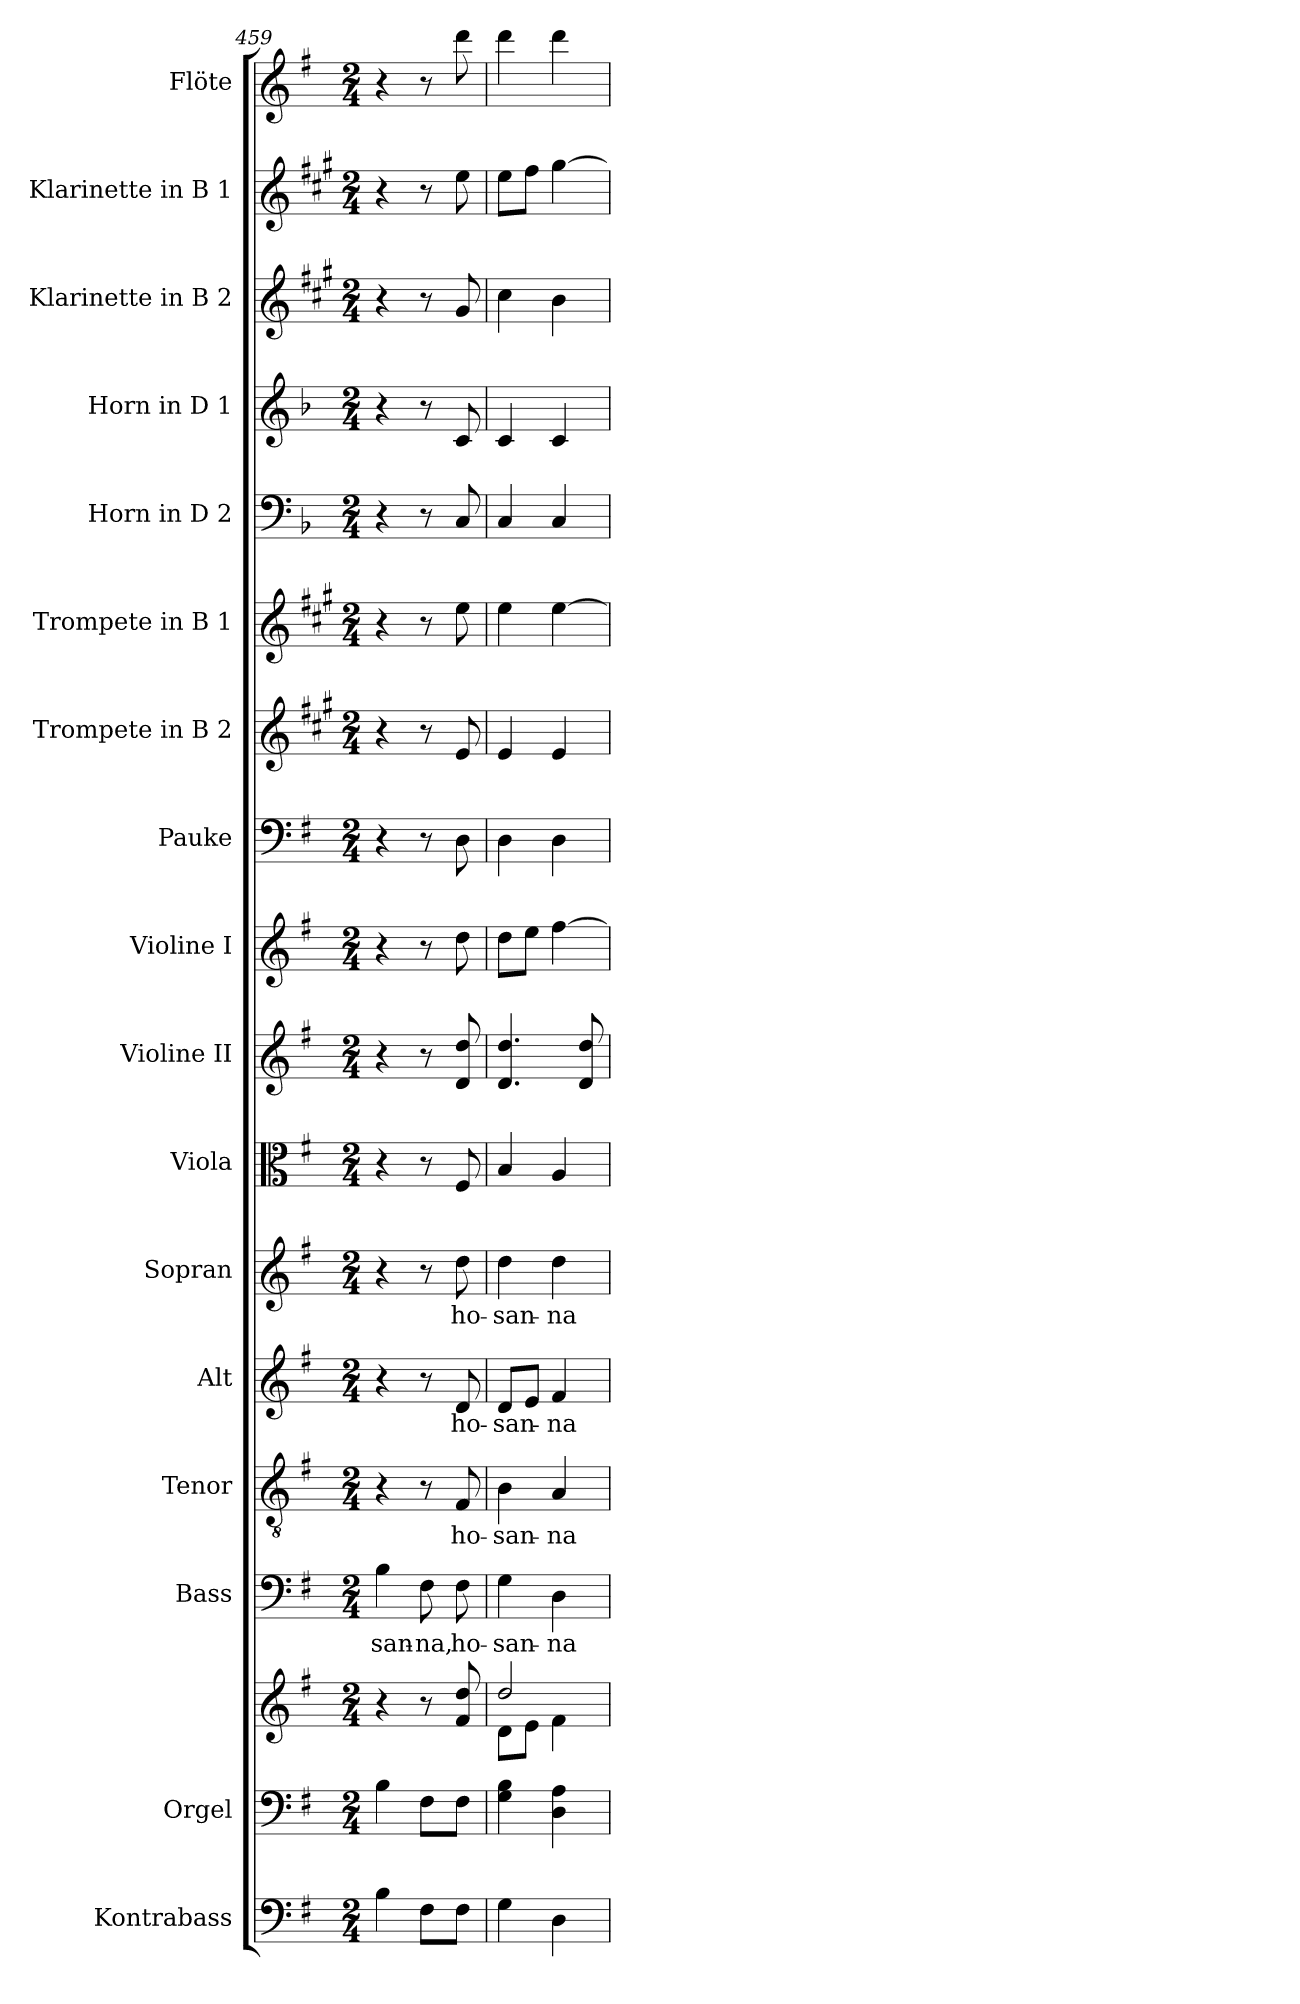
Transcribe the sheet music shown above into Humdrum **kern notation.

**kern	**kern	**kern	**kern	**text	**kern	**text	**kern	**text	**kern	**text	**kern	**kern	**kern	**kern	**kern	**kern	**kern	**kern	**kern	**kern	**kern
*part17	*part16	*part16	*part15	*part15	*part14	*part14	*part13	*part13	*part12	*part12	*part11	*part10	*part9	*part8	*part7	*part6	*part5	*part4	*part3	*part2	*part1
*staff18	*staff17	*staff16	*staff15	*staff15	*staff14	*staff14	*staff13	*staff13	*staff12	*staff12	*staff11	*staff10	*staff9	*staff8	*staff7	*staff6	*staff5	*staff4	*staff3	*staff2	*staff1
*I"Kontrabass	*I"Orgel	*	*I"Bass	*	*I"Tenor	*	*I"Alt	*	*I"Sopran	*	*I"Viola	*I"Violine II	*I"Violine I	*I"Pauke	*I"Trompete in B 2	*I"Trompete in B 1	*I"Horn in D 2	*I"Horn in D 1	*I"Klarinette in B 2	*I"Klarinette in B 1	*I"Flöte
*I'Kb.	*I'Org.	*	*I'B	*	*I'T	*	*I'A	*	*I'S	*	*I'Vla.	*I'Vl. II	*I'Vl. I	*I'Pk.	*I'Trp. 2	*I'Trp. 1	*I'Hrn. 2	*I'Hrn. 1	*I'Kl. 2	*I'Kl. 1	*I'Fl.
*clefF4	*clefF4	*clefG2	*clefF4	*	*clefGv2	*	*clefG2	*	*clefG2	*	*clefC3	*clefG2	*clefG2	*clefF4	*clefG2	*clefG2	*clefF4	*clefG2	*clefG2	*clefG2	*clefG2
*ITrd7c12	*	*	*	*	*	*	*	*	*	*	*	*	*	*	*ITrd1c2	*ITrd1c2	*ITrd-1c-2	*ITrd-1c-2	*ITrd1c2	*ITrd1c2	*
*k[f#]	*k[f#]	*k[f#]	*k[f#]	*	*k[f#]	*	*k[f#]	*	*k[f#]	*	*k[f#]	*k[f#]	*k[f#]	*k[f#]	*k[f#]	*k[f#]	*k[f#]	*k[f#]	*k[f#]	*k[f#]	*k[f#]
*G:	*G:	*G:	*G:	*	*G:	*	*G:	*	*G:	*	*G:	*G:	*G:	*G:	*G:	*G:	*G:	*G:	*G:	*G:	*G:
*M2/4	*M2/4	*M2/4	*M2/4	*	*M2/4	*	*M2/4	*	*M2/4	*	*M2/4	*M2/4	*M2/4	*M2/4	*M2/4	*M2/4	*M2/4	*M2/4	*M2/4	*M2/4	*M2/4
=459	=459	=459	=459	=459	=459	=459	=459	=459	=459	=459	=459	=459	=459	=459	=459	=459	=459	=459	=459	=459	=459
!	!	!	!	!LO:LY:b	!	!	!	!	!	!	!	!	!	!	!	!	!	!	!	!	!
4BB\	4B\	4r	4B\	-san-	4r	.	4r	.	4r	.	4r	4r	4r	4r	4r	4r	4r	4r	4r	4r	4r
!	!	!	!	!LO:LY:b	!	!	!	!	!	!	!	!	!	!	!	!	!	!	!	!	!
8FF#\L	8F#\L	8r	8F#\	-na,	8r	.	8r	.	8r	.	8r	8r	8r	8r	8r	8r	8r	8r	8r	8r	8r
!	!	!	!	!LO:LY:b	!	!LO:LY:b	!	!LO:LY:b	!	!LO:LY:b	!	!	!	!	!	!	!	!	!	!	!
8FF#\J	8F#\J	8f#/ 8dd/	8F#\	ho-	8F#/	ho-	8d/	ho-	8dd\	ho-	8F#/	8d/ 8dd/	8dd\	8D\	8d/	8dd\	8D/	8d/	8f#/	8dd\	8ddd\
=460	=460	=460	=460	=460	=460	=460	=460	=460	=460	=460	=460	=460	=460	=460	=460	=460	=460	=460	=460	=460	=460
*	*	*^	*	*	*	*	*	*	*	*	*	*	*	*	*	*	*	*	*	*	*
!	!	!	!	!	!LO:LY:b	!	!LO:LY:b	!	!LO:LY:b	!	!LO:LY:b	!	!	!	!	!	!	!	!	!	!	!
4GG\	4G\ 4B\	2dd/	8d\L	4G\	-san-	4B\	-san-	8d/L	-san-	4dd\	-san-	4B/	4.d/ 4.dd/	8dd\L	4D\	4d/	4dd\	4D/	4d/	4b\	8dd\L	4ddd\
.	.	.	8e\J	.	.	.	.	8e/J	.	.	.	.	.	8ee\J	.	.	.	.	.	.	8ee\J	.
!	!	!	!	!	!LO:LY:b	!	!LO:LY:b	!	!LO:LY:b	!	!LO:LY:b	!	!	!	!	!	!	!	!	!	!	!
4DD\	4D\ 4A\	.	4f#\	4D\	-na	4A/	-na	4f#/	-na	4dd\	-na	4A/	.	[4ff#\	4D\	4d/	[4dd\	4D/	4d/	4a\	[4ff#\	4ddd\
.	.	.	.	.	.	.	.	.	.	.	.	.	8d/ 8dd/	.	.	.	.	.	.	.	.	.
*	*	*v	*v	*	*	*	*	*	*	*	*	*	*	*	*	*	*	*	*	*	*	*
=	=	=	=	=	=	=	=	=	=	=	=	=	=	=	=	=	=	=	=	=	=
*-	*-	*-	*-	*-	*-	*-	*-	*-	*-	*-	*-	*-	*-	*-	*-	*-	*-	*-	*-	*-	*-
